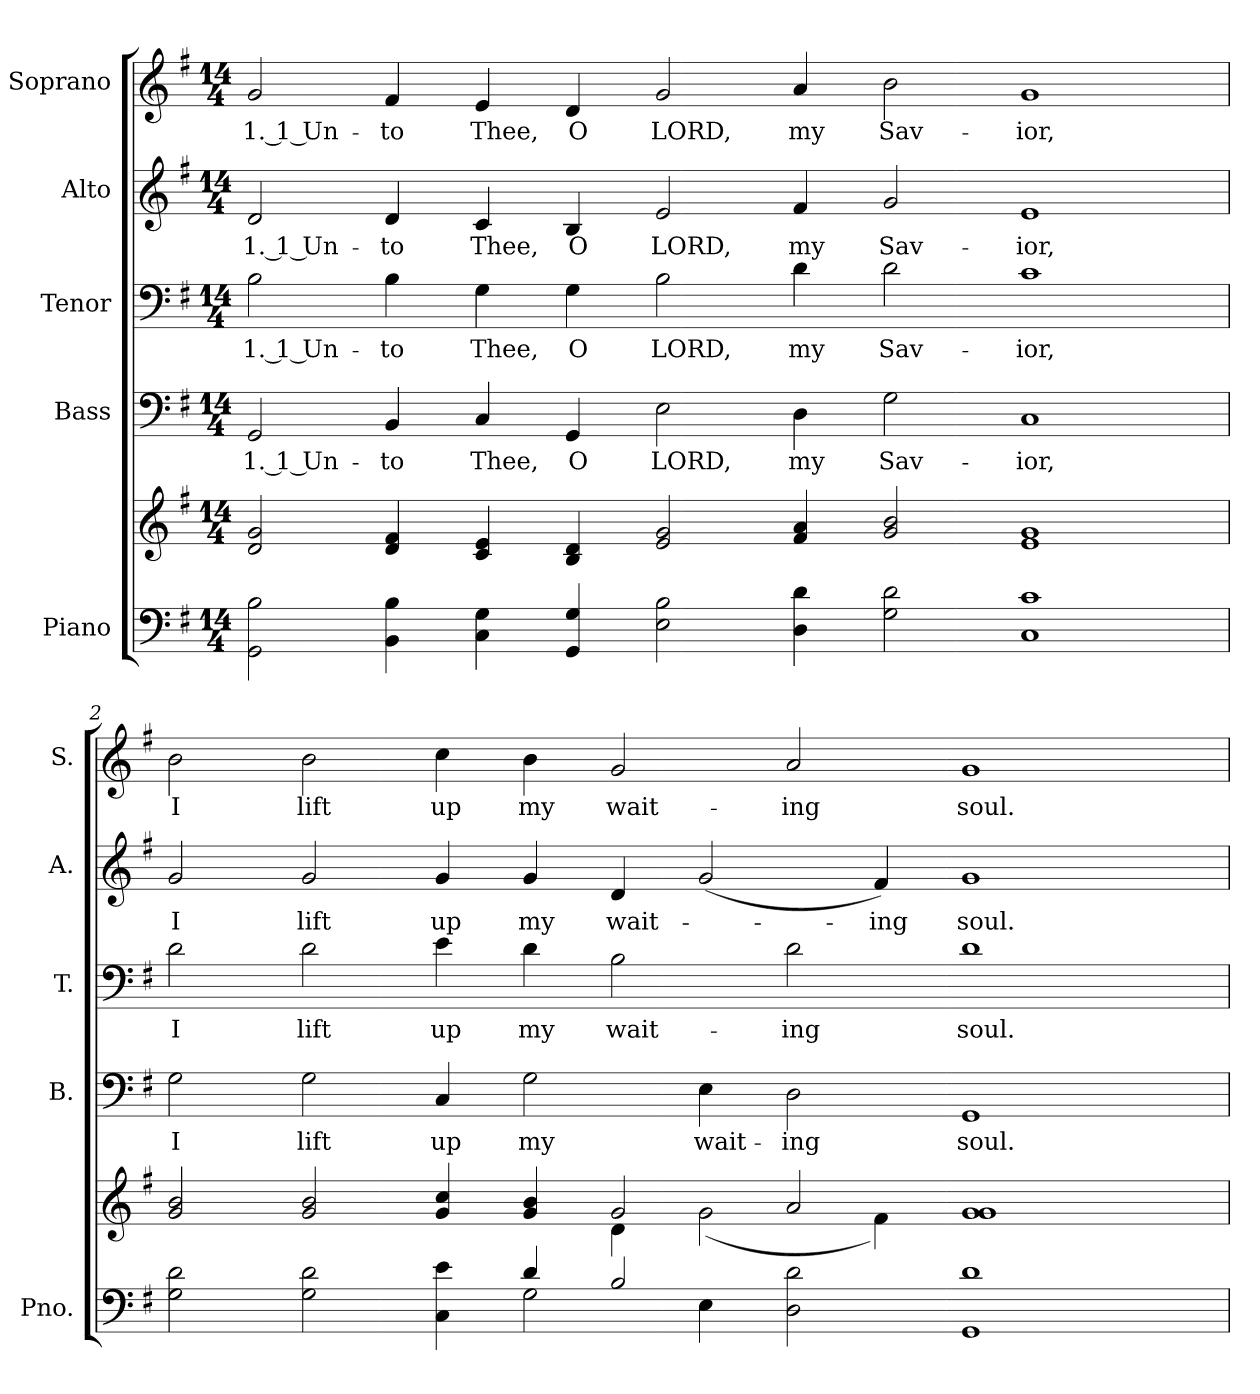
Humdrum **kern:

**kern	**kern	**kern	**text	**kern	**text	**kern	**text	**kern	**text
*part5	*part5	*part4	*part4	*part3	*part3	*part2	*part2	*part1	*part1
*staff6	*staff5	*staff4	*staff4	*staff3	*staff3	*staff2	*staff2	*staff1	*staff1
*I"Piano	*	*I"Bass	*	*I"Tenor	*	*I"Alto	*	*I"Soprano	*
*I'Pno.	*	*I'B.	*	*I'T.	*	*I'A.	*	*I'S.	*
!!LO:PB:g=z
*clefF4	*clefG2	*clefF4	*	*clefF4	*	*clefG2	*	*clefG2	*
*k[f#]	*k[f#]	*k[f#]	*	*k[f#]	*	*k[f#]	*	*k[f#]	*
*G:	*G:	*G:	*	*G:	*	*G:	*	*G:	*
*M14/4	*M14/4	*M14/4	*	*M14/4	*	*M14/4	*	*M14/4	*
*MM180	*MM180	*MM180	*	*MM180	*	*MM180	*	*MM180	*
=1	=1	=1	=1	=1	=1	=1	=1	=1	=1
!	!	!	!LO:LY:b:color=#000000	!	!	!	!	!	!
!	!	!	!	!	!LO:LY:b:color=#000000	!	!	!	!
!	!	!	!	!	!	!	!LO:LY:b:color=#000000	!	!
!	!	!	!	!	!	!	!	!	!LO:LY:b:color=#000000
2GGi\ 2Bi	2di/ 2gi	2GGi/	1. 1 Un-	2Bi\	1. 1 Un-	2di/	1. 1 Un-	2gi/	1. 1 Un-
!	!	!	!LO:LY:b:color=#000000	!	!	!	!	!	!
!	!	!	!	!	!LO:LY:b:color=#000000	!	!	!	!
!	!	!	!	!	!	!	!LO:LY:b:color=#000000	!	!
!	!	!	!	!	!	!	!	!	!LO:LY:b:color=#000000
4BBi\ 4Bi	4di/ 4f#i	4BBi/	-to	4Bi\	-to	4di/	-to	4f#i/	-to
!	!	!	!LO:LY:b:color=#000000	!	!	!	!	!	!
!	!	!	!	!	!LO:LY:b:color=#000000	!	!	!	!
!	!	!	!	!	!	!	!LO:LY:b:color=#000000	!	!
!	!	!	!	!	!	!	!	!	!LO:LY:b:color=#000000
4Ci\ 4Gi	4ci/ 4ei	4Ci/	Thee,	4Gi\	Thee,	4ci/	Thee,	4ei/	Thee,
!	!	!	!LO:LY:b:color=#000000	!	!	!	!	!	!
!	!	!	!	!	!LO:LY:b:color=#000000	!	!	!	!
!	!	!	!	!	!	!	!LO:LY:b:color=#000000	!	!
!	!	!	!	!	!	!	!	!	!LO:LY:b:color=#000000
4GGi/ 4Gi	4Bi/ 4di	4GGi/	O	4Gi\	O	4Bi/	O	4di/	O
!	!	!	!LO:LY:b:color=#000000	!	!	!	!	!	!
!	!	!	!	!	!LO:LY:b:color=#000000	!	!	!	!
!	!	!	!	!	!	!	!LO:LY:b:color=#000000	!	!
!	!	!	!	!	!	!	!	!	!LO:LY:b:color=#000000
2Ei\ 2Bi	2ei/ 2gi	2Ei\	LORD,	2Bi\	LORD,	2ei/	LORD,	2gi/	LORD,
!	!	!	!LO:LY:b:color=#000000	!	!	!	!	!	!
!	!	!	!	!	!LO:LY:b:color=#000000	!	!	!	!
!	!	!	!	!	!	!	!LO:LY:b:color=#000000	!	!
!	!	!	!	!	!	!	!	!	!LO:LY:b:color=#000000
4Di\ 4di	4f#i/ 4ai	4Di\	my	4di\	my	4f#i/	my	4ai/	my
!	!	!	!LO:LY:b:color=#000000	!	!	!	!	!	!
!	!	!	!	!	!LO:LY:b:color=#000000	!	!	!	!
!	!	!	!	!	!	!	!LO:LY:b:color=#000000	!	!
!	!	!	!	!	!	!	!	!	!LO:LY:b:color=#000000
2Gi\ 2di	2gi/ 2bi	2Gi\	Sav-	2di\	Sav-	2gi/	Sav-	2bi\	Sav-
!	!	!	!LO:LY:b:color=#000000	!	!	!	!	!	!
!	!	!	!	!	!LO:LY:b:color=#000000	!	!	!	!
!	!	!	!	!	!	!	!LO:LY:b:color=#000000	!	!
!	!	!	!	!	!	!	!	!	!LO:LY:b:color=#000000
1Ci 1ci	1ei 1gi	1Ci	-ior,	1ci	-ior,	1ei	-ior,	1gi	-ior,
=2	=2	=2	=2	=2	=2	=2	=2	=2	=2
*^	*^	*	*	*	*	*	*	*	*
!	!	!	!	!	!LO:LY:b:color=#000000	!	!	!	!	!	!
!	!	!	!	!	!	!	!LO:LY:b:color=#000000	!	!	!	!
!	!	!	!	!	!	!	!	!	!LO:LY:b:color=#000000	!	!
!	!	!	!	!	!	!	!	!	!	!	!LO:LY:b:color=#000000
2Gi\ 2di	1ryy	2gi/ 2bi	1ryy	2Gi\	I	2di\	I	2gi/	I	2bi\	I
!	!	!	!	!	!LO:LY:b:color=#000000	!	!	!	!	!	!
!	!	!	!	!	!	!	!LO:LY:b:color=#000000	!	!	!	!
!	!	!	!	!	!	!	!	!	!LO:LY:b:color=#000000	!	!
!	!	!	!	!	!	!	!	!	!	!	!LO:LY:b:color=#000000
2Gi\ 2di	.	2gi/ 2bi	.	2Gi\	lift	2di\	lift	2gi/	lift	2bi\	lift
!	!	!	!	!	!LO:LY:b:color=#000000	!	!	!	!	!	!
!	!	!	!	!	!	!	!LO:LY:b:color=#000000	!	!	!	!
!	!	!	!	!	!	!	!	!	!LO:LY:b:color=#000000	!	!
!	!	!	!	!	!	!	!	!	!	!	!LO:LY:b:color=#000000
4Ci\ 4ei	4ryy	4gi/ 4cci	2ryy	4Ci/	up	4ei\	up	4gi/	up	4cci\	up
!	!	!	!	!	!LO:LY:b:color=#000000	!	!	!	!	!	!
!	!	!	!	!	!	!	!LO:LY:b:color=#000000	!	!	!	!
!	!	!	!	!	!	!	!	!	!LO:LY:b:color=#000000	!	!
!	!	!	!	!	!	!	!	!	!	!	!LO:LY:b:color=#000000
4di/	2Gi\	4gi/ 4bi	.	2Gi\	my	4di\	my	4gi/	my	4bi\	my
!	!	!	!	!	!	!	!LO:LY:b:color=#000000	!	!	!	!
!	!	!	!	!	!	!	!	!	!LO:LY:b:color=#000000	!	!
!	!	!	!	!	!	!	!	!	!	!	!LO:LY:b:color=#000000
2Bi/	.	2gi/	4di\	.	.	2Bi\	wait-	4di/	wait-	2gi/	wait-
!	!	!	!	!	!LO:LY:b:color=#000000	!	!	!	!	!	!
.	4Ei\	.	(2gi\	4Ei\	wait-	.	.	(2gi/	.	.	.
!	!	!	!	!	!LO:LY:b:color=#000000	!	!	!	!	!	!
!	!	!	!	!	!	!	!LO:LY:b:color=#000000	!	!	!	!
!	!	!	!	!	!	!	!	!	!	!	!LO:LY:b:color=#000000
2Di\ 2di	1ryy	2ai/	.	2Di\	-ing	2di\	-ing	.	.	2ai/	-ing
!	!	!	!	!	!	!	!	!	!LO:LY:b:color=#000000	!	!
.	.	.	4f#i\)	.	.	.	.	4f#i/)	-ing	.	.
!	!	!	!	!	!LO:LY:b:color=#000000	!	!	!	!	!	!
!	!	!	!	!	!	!	!LO:LY:b:color=#000000	!	!	!	!
!	!	!	!	!	!	!	!	!	!LO:LY:b:color=#000000	!	!
!	!	!	!	!	!	!	!	!	!	!	!LO:LY:b:color=#000000
1GGi 1di	.	1gi 1gi	2ryy	1GGi	soul.	1di	soul.	1gi	soul.	1gi	soul.
.	2ryy	.	2ryy	.	.	.	.	.	.	.	.
*v	*v	*	*	*	*	*	*	*	*	*	*
*	*v	*v	*	*	*	*	*	*	*	*
=	=	=	=	=	=	=	=	=	=
*-	*-	*-	*-	*-	*-	*-	*-	*-	*-
